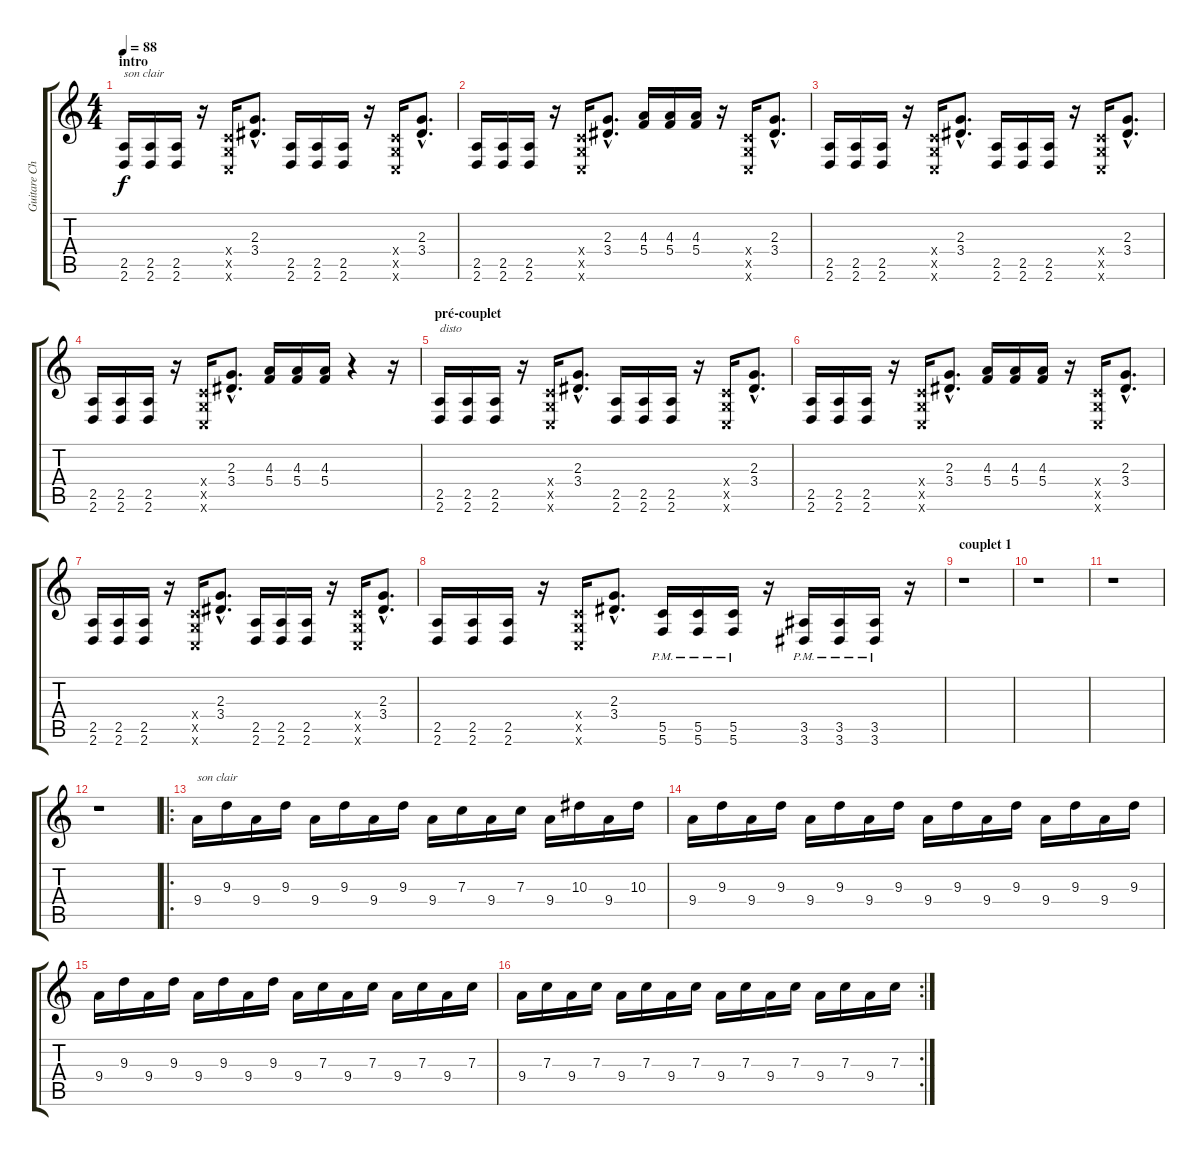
\track ("Guitare Cha" "Guitare Ch") {instrument acousticguitarnylon}
\staff {score tabs}
\tuning (D4 A3 F3 C3 G2 C2) {hide}
\ts (4 4)
\section ("" "intro")
\tempo 88
\clef g2
\ks c
(2.5 2.6).16{txt "son clair" dy f instrument acousticguitarnylon} (2.5 2.6).16 (2.5 2.6).16 r.16 (0.4{x} 0.5{x} 0.6{x}).16 (2.3{hac} 3.4{hac}).8{d} (2.5 2.6).16 (2.5 2.6).16 (2.5 2.6).16 r.16 (0.4{x} 0.5{x} 0.6{x}).16 (2.3{hac} 3.4{hac}).8{d} |
(2.5 2.6).16 (2.5 2.6).16 (2.5 2.6).16 r.16 (0.4{x} 0.5{x} 0.6{x}).16 (2.3{hac} 3.4{hac}).8{d} (4.3 5.4).16 (4.3 5.4).16 (4.3 5.4).16 r.16 (0.4{x} 0.5{x} 0.6{x}).16 (2.3{hac} 3.4{hac}).8{d} |
(2.5 2.6).16 (2.5 2.6).16 (2.5 2.6).16 r.16 (0.4{x} 0.5{x} 0.6{x}).16 (2.3{hac} 3.4{hac}).8{d} (2.5 2.6).16 (2.5 2.6).16 (2.5 2.6).16 r.16 (0.4{x} 0.5{x} 0.6{x}).16 (2.3{hac} 3.4{hac}).8{d} |
(2.5 2.6).16 (2.5 2.6).16 (2.5 2.6).16 r.16 (0.4{x} 0.5{x} 0.6{x}).16 (2.3{hac} 3.4{hac}).8{d} (4.3 5.4).16 (4.3 5.4).16 (4.3 5.4).16 r.4 r.16 |
\section ("" "pré-couplet")
(2.5 2.6).16{txt "disto" instrument distortionguitar} (2.5 2.6).16 (2.5 2.6).16 r.16 (0.4{x} 0.5{x} 0.6{x}).16 (2.3{hac} 3.4{hac}).8{d} (2.5 2.6).16 (2.5 2.6).16 (2.5 2.6).16 r.16 (0.4{x} 0.5{x} 0.6{x}).16 (2.3{hac} 3.4{hac}).8{d} |
(2.5 2.6).16 (2.5 2.6).16 (2.5 2.6).16 r.16 (0.4{x} 0.5{x} 0.6{x}).16 (2.3{hac} 3.4{hac}).8{d} (4.3 5.4).16 (4.3 5.4).16 (4.3 5.4).16 r.16 (0.4{x} 0.5{x} 0.6{x}).16 (2.3{hac} 3.4{hac}).8{d} |
(2.5 2.6).16 (2.5 2.6).16 (2.5 2.6).16 r.16 (0.4{x} 0.5{x} 0.6{x}).16 (2.3{hac} 3.4{hac}).8{d} (2.5 2.6).16 (2.5 2.6).16 (2.5 2.6).16 r.16 (0.4{x} 0.5{x} 0.6{x}).16 (2.3{hac} 3.4{hac}).8{d} |
(2.5 2.6).16 (2.5 2.6).16 (2.5 2.6).16 r.16 (0.4{x} 0.5{x} 0.6{x}).16 (2.3{hac} 3.4{hac}).8{d} (5.5 5.6{pm}).16 (5.5 5.6{pm}).16 (5.5 5.6{pm}).16 r.16 (3.5 3.6{pm}).16 (3.5 3.6{pm}).16 (3.5 3.6{pm}).16 r.16 |
\section ("" "couplet 1")
r.1 |
r.1 |
r.1 |
r.1 |
\ro
9.4.16{txt "son clair" instrument electricguitarjazz} 9.3.16 9.4.16 9.3.16 9.4.16 9.3.16 9.4.16 9.3.16 9.4.16 7.3.16 9.4.16 7.3.16 9.4.16 10.3.16 9.4.16 10.3.16 |
9.4.16 9.3.16 9.4.16 9.3.16 9.4.16 9.3.16 9.4.16 9.3.16 9.4.16 9.3.16 9.4.16 9.3.16 9.4.16 9.3.16 9.4.16 9.3.16 |
9.4.16 9.3.16 9.4.16 9.3.16 9.4.16 9.3.16 9.4.16 9.3.16 9.4.16 7.3.16 9.4.16 7.3.16 9.4.16 7.3.16 9.4.16 7.3.16 |
\rc 2
9.4.16 7.3.16 9.4.16 7.3.16 9.4.16 7.3.16 9.4.16 7.3.16 9.4.16 7.3.16 9.4.16 7.3.16 9.4.16 7.3.16 9.4.16 7.3.16
